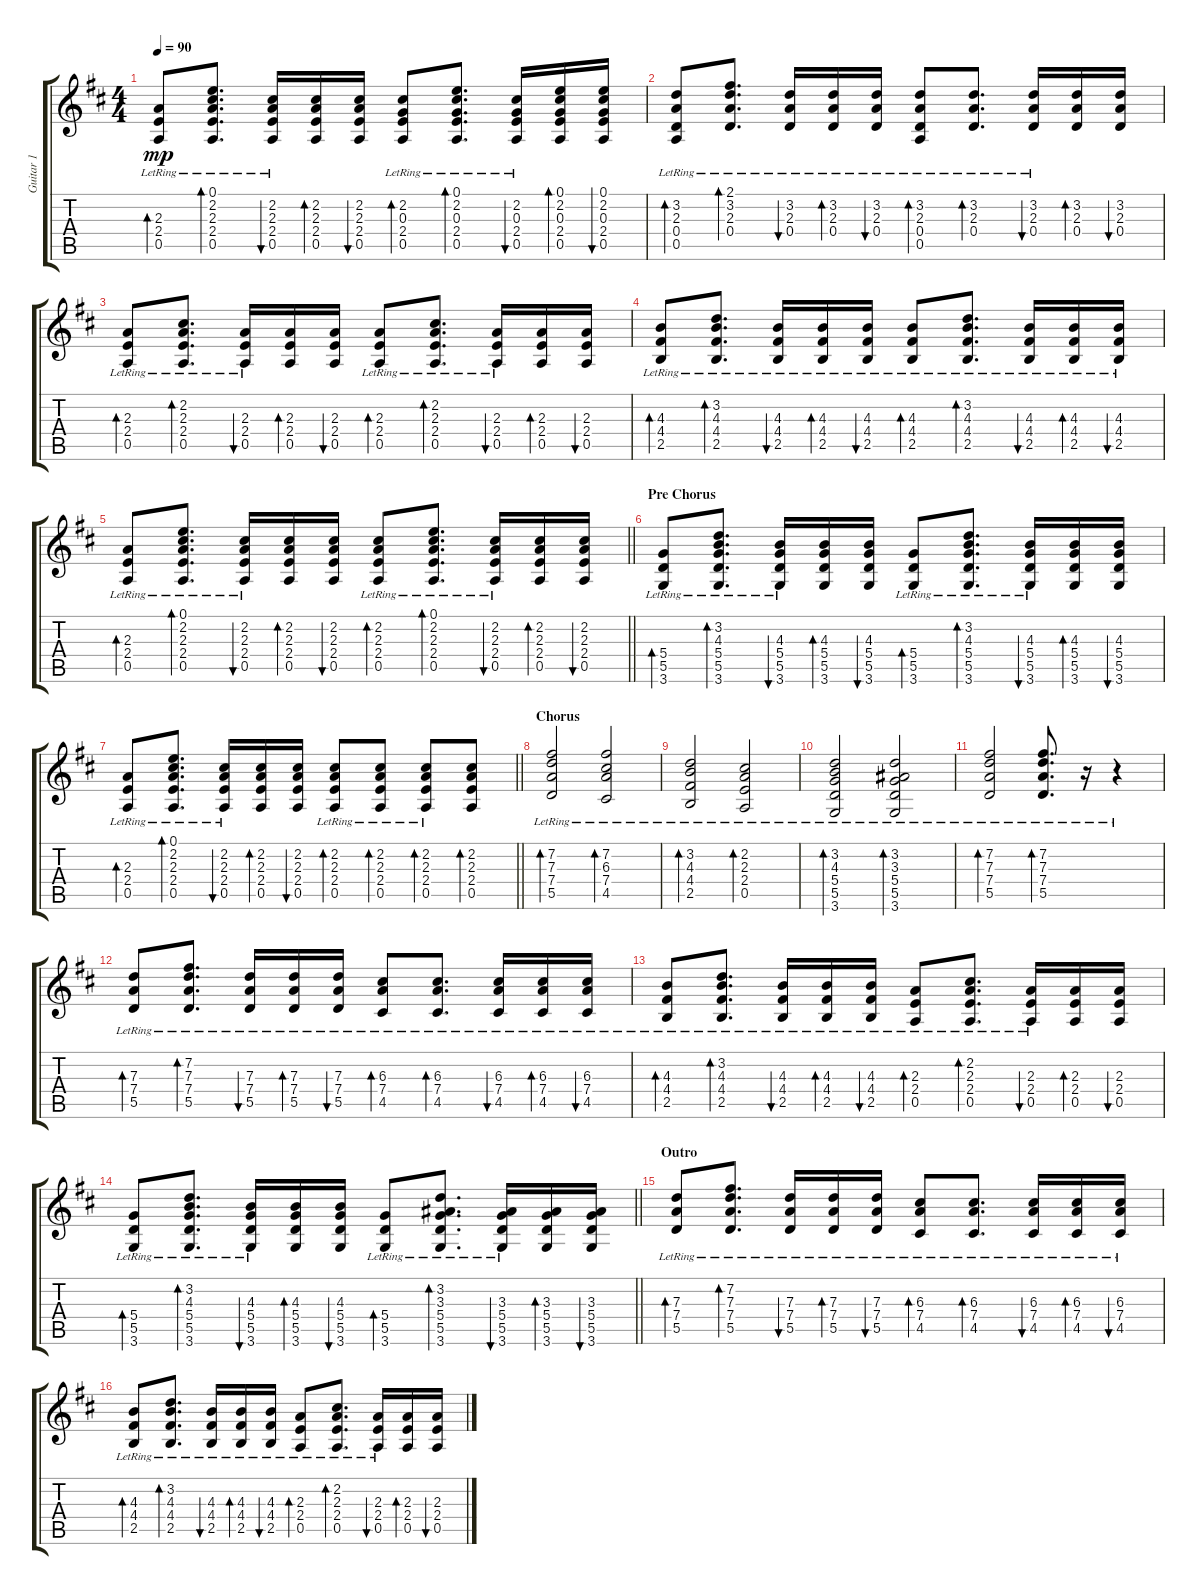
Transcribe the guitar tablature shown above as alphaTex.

\track ("Guitar 1" "Guitar 1") {instrument acousticguitarsteel}
\staff {score tabs}
\tuning (E4 B3 G3 D3 A2 E2) {hide}
\ts (4 4)
\tempo 90
\clef g2
\ks d
(2.3{lr} 2.4{lr} 0.5{lr}).8{bd 30 dy mp} (0.1 2.2{lr} 2.3{lr} 2.4{lr} 0.5{lr}).8{d bd 30} (2.2 2.3{lr} 2.4{lr} 0.5{lr}).16{bu 30} (2.2 2.3 2.4 0.5).16{bd 30} (2.2 2.3 2.4 0.5).16{bu 30} (2.2 0.3{lr} 2.4{lr} 0.5{lr}).8{bd 30} (0.1 2.2 0.3{lr} 2.4{lr} 0.5{lr}).8{d bd 30} (2.2 0.3{lr} 2.4{lr} 0.5{lr}).16{bu 30} (0.1 2.2 0.3 2.4 0.5).16{bd 30} (0.1 2.2 0.3 2.4 0.5).16{bu 30} |
(3.2{lr} 2.3{lr} 0.4{lr} 0.5{lr}).8{bd 30} (2.1{lr} 3.2{lr} 2.3{lr} 0.4{lr}).8{d bd 30} (3.2{lr} 2.3{lr} 0.4{lr}).16{bu 30} (3.2{lr} 2.3{lr} 0.4{lr}).16{bd 30} (3.2{lr} 2.3{lr} 0.4{lr}).16{bu 30} (3.2{lr} 2.3{lr} 0.4{lr} 0.5{lr}).8{bd 30} (3.2{lr} 2.3{lr} 0.4{lr}).8{d bd 30} (3.2{lr} 2.3{lr} 0.4{lr}).16{bu 30} (3.2 2.3 0.4).16{bd 30} (3.2 2.3 0.4).16{bu 30} |
(2.3{lr} 2.4{lr} 0.5{lr}).8{bd 30} (2.2{lr} 2.3{lr} 2.4{lr} 0.5{lr}).8{d bd 30} (2.3{lr} 2.4{lr} 0.5{lr}).16{bu 30} (2.3 2.4 0.5).16{bd 30} (2.3 2.4 0.5).16{bu 30} (2.3{lr} 2.4{lr} 0.5{lr}).8{bd 30} (2.2 2.3{lr} 2.4{lr} 0.5{lr}).8{d bd 30} (2.3{lr} 2.4{lr} 0.5{lr}).16{bu 30} (2.3 2.4 0.5).16{bd 30} (2.3 2.4 0.5).16{bu 30} |
(4.3{lr} 4.4{lr} 2.5{lr}).8{bd 30} (3.2{lr} 4.3{lr} 4.4{lr} 2.5{lr}).8{d bd 30} (4.3{lr} 4.4{lr} 2.5{lr}).16{bu 30} (4.3{lr} 4.4{lr} 2.5{lr}).16{bd 30} (4.3{lr} 4.4{lr} 2.5{lr}).16{bu 30} (4.3{lr} 4.4{lr} 2.5{lr}).8{bd 30} (3.2{lr} 4.3{lr} 4.4{lr} 2.5{lr}).8{d bd 30} (4.3{lr} 4.4{lr} 2.5{lr}).16{bu 30} (4.3{lr} 4.4{lr} 2.5{lr}).16{bd 30} (4.3{lr} 4.4{lr} 2.5{lr}).16{bu 30} |
\barLineRight lightlight
(2.3{lr} 2.4{lr} 0.5{lr}).8{bd 30} (0.1 2.2{lr} 2.3{lr} 2.4{lr} 0.5{lr}).8{d bd 30} (2.2 2.3{lr} 2.4{lr} 0.5{lr}).16{bu 30} (2.2 2.3 2.4 0.5).16{bd 30} (2.2 2.3 2.4 0.5).16{bu 30} (2.2 2.3{lr} 2.4{lr} 0.5{lr}).8{bd 30} (0.1 2.2 2.3{lr} 2.4{lr} 0.5{lr}).8{d bd 30} (2.2 2.3{lr} 2.4{lr} 0.5{lr}).16{bu 30} (2.2 2.3 2.4 0.5).16{bd 30} (2.2 2.3 2.4 0.5).16{bu 30} |
\section ("" "Pre Chorus")
(5.4{lr} 5.5{lr} 3.6{lr}).8{bd 30} (3.2{lr} 4.3{lr} 5.4{lr} 5.5{lr} 3.6{lr}).8{d bd 30} (4.3{lr} 5.4{lr} 5.5{lr} 3.6{lr}).16{bu 30} (4.3 5.4 5.5 3.6).16{bd 30} (4.3 5.4 5.5 3.6).16{bu 30} (5.4{lr} 5.5{lr} 3.6{lr}).8{bd 30} (3.2{lr} 4.3{lr} 5.4{lr} 5.5{lr} 3.6{lr}).8{d bd 30} (4.3{lr} 5.4{lr} 5.5{lr} 3.6{lr}).16{bu 30} (4.3 5.4 5.5 3.6).16{bd 30} (4.3 5.4 5.5 3.6).16{bu 30} |
\barLineRight lightlight
(2.3{lr} 2.4{lr} 0.5{lr}).8{bd 30} (0.1 2.2{lr} 2.3{lr} 2.4{lr} 0.5{lr}).8{d bd 30} (2.2 2.3{lr} 2.4{lr} 0.5{lr}).16{bu 30} (2.2 2.3 2.4 0.5).16{bd 30} (2.2 2.3 2.4 0.5).16{bu 30} (2.2 2.3{lr} 2.4{lr} 0.5{lr}).8{bd 30} (2.2 2.3{lr} 2.4{lr} 0.5{lr}).8{bd 30} (2.2 2.3{lr} 2.4{lr} 0.5{lr}).8{bd 30} (2.2 2.3 2.4 0.5).8{bd 30} |
\section ("" "Chorus")
(7.2 7.3{lr} 7.4{lr} 5.5{lr}).2{bd 30} (7.2 6.3{lr} 7.4{lr} 4.5{lr}).2{bd 30} |
(3.2 4.3{lr} 4.4{lr} 2.5{lr}).2{bd 30} (2.2{lr} 2.3{lr} 2.4{lr} 0.5{lr}).2{bd 30} |
(3.2{lr} 4.3{lr} 5.4{lr} 5.5{lr} 3.6{lr}).2{bd 30} (3.2{lr} 3.3{lr} 5.4{lr} 5.5{lr} 3.6{lr}).2{bd 30} |
(7.2 7.3{lr} 7.4{lr} 5.5{lr}).2{bd 30} (7.2 7.3{lr} 7.4{lr} 5.5{lr}).8{d bd 30} r.16 r.4 |
(7.3{lr} 7.4{lr} 5.5{lr}).8{bd 30} (7.2{lr} 7.3{lr} 7.4{lr} 5.5{lr}).8{d bd 30} (7.3{lr} 7.4{lr} 5.5{lr}).16{bu 30} (7.3{lr} 7.4{lr} 5.5{lr}).16{bd 30} (7.3{lr} 7.4{lr} 5.5{lr}).16{bu 30} (6.3{lr} 7.4{lr} 4.5{lr}).8{bd 30} (6.3{lr} 7.4{lr} 4.5{lr}).8{d bd 30} (6.3{lr} 7.4{lr} 4.5{lr}).16{bu 30} (6.3{lr} 7.4{lr} 4.5{lr}).16{bd 30} (6.3{lr} 7.4{lr} 4.5{lr}).16{bu 30} |
(4.3{lr} 4.4{lr} 2.5{lr}).8{bd 30} (3.2{lr} 4.3{lr} 4.4{lr} 2.5{lr}).8{d bd 30} (4.3{lr} 4.4{lr} 2.5{lr}).16{bu 30} (4.3{lr} 4.4{lr} 2.5{lr}).16{bd 30} (4.3{lr} 4.4{lr} 2.5{lr}).16{bu 30} (2.3{lr} 2.4{lr} 0.5{lr}).8{bd 30} (2.2{lr} 2.3{lr} 2.4{lr} 0.5{lr}).8{d bd 30} (2.3{lr} 2.4{lr} 0.5{lr}).16{bu 30} (2.3 2.4 0.5).16{bd 30} (2.3 2.4 0.5).16{bu 30} |
\barLineRight lightlight
(5.4{lr} 5.5{lr} 3.6{lr}).8{bd 30} (3.2{lr} 4.3{lr} 5.4{lr} 5.5{lr} 3.6{lr}).8{d bd 30} (4.3{lr} 5.4{lr} 5.5{lr} 3.6{lr}).16{bu 30} (4.3 5.4 5.5 3.6).16{bd 30} (4.3 5.4 5.5 3.6).16{bu 30} (5.4{lr} 5.5{lr} 3.6{lr}).8{bd 30} (3.2{lr} 3.3{lr} 5.4{lr} 5.5{lr} 3.6{lr}).8{d bd 30} (3.3{lr} 5.4{lr} 5.5{lr} 3.6{lr}).16{bu 30} (3.3 5.4 5.5 3.6).16{bd 30} (3.3 5.4 5.5 3.6).16{bu 30} |
\section ("" "Outro")
(7.3{lr} 7.4{lr} 5.5{lr}).8{bd 30} (7.2{lr} 7.3{lr} 7.4{lr} 5.5{lr}).8{d bd 30} (7.3{lr} 7.4{lr} 5.5{lr}).16{bu 30} (7.3{lr} 7.4{lr} 5.5{lr}).16{bd 30} (7.3{lr} 7.4{lr} 5.5{lr}).16{bu 30} (6.3{lr} 7.4{lr} 4.5{lr}).8{bd 30} (6.3{lr} 7.4{lr} 4.5{lr}).8{d bd 30} (6.3{lr} 7.4{lr} 4.5{lr}).16{bu 30} (6.3{lr} 7.4{lr} 4.5{lr}).16{bd 30} (6.3{lr} 7.4{lr} 4.5{lr}).16{bu 30} |
(4.3{lr} 4.4{lr} 2.5{lr}).8{bd 30} (3.2{lr} 4.3{lr} 4.4{lr} 2.5{lr}).8{d bd 30} (4.3{lr} 4.4{lr} 2.5{lr}).16{bu 30} (4.3{lr} 4.4{lr} 2.5{lr}).16{bd 30} (4.3{lr} 4.4{lr} 2.5{lr}).16{bu 30} (2.3{lr} 2.4{lr} 0.5{lr}).8{bd 30} (2.2{lr} 2.3{lr} 2.4{lr} 0.5{lr}).8{d bd 30} (2.3{lr} 2.4{lr} 0.5{lr}).16{bu 30} (2.3 2.4 0.5).16{bd 30} (2.3 2.4 0.5).16{bu 30}
